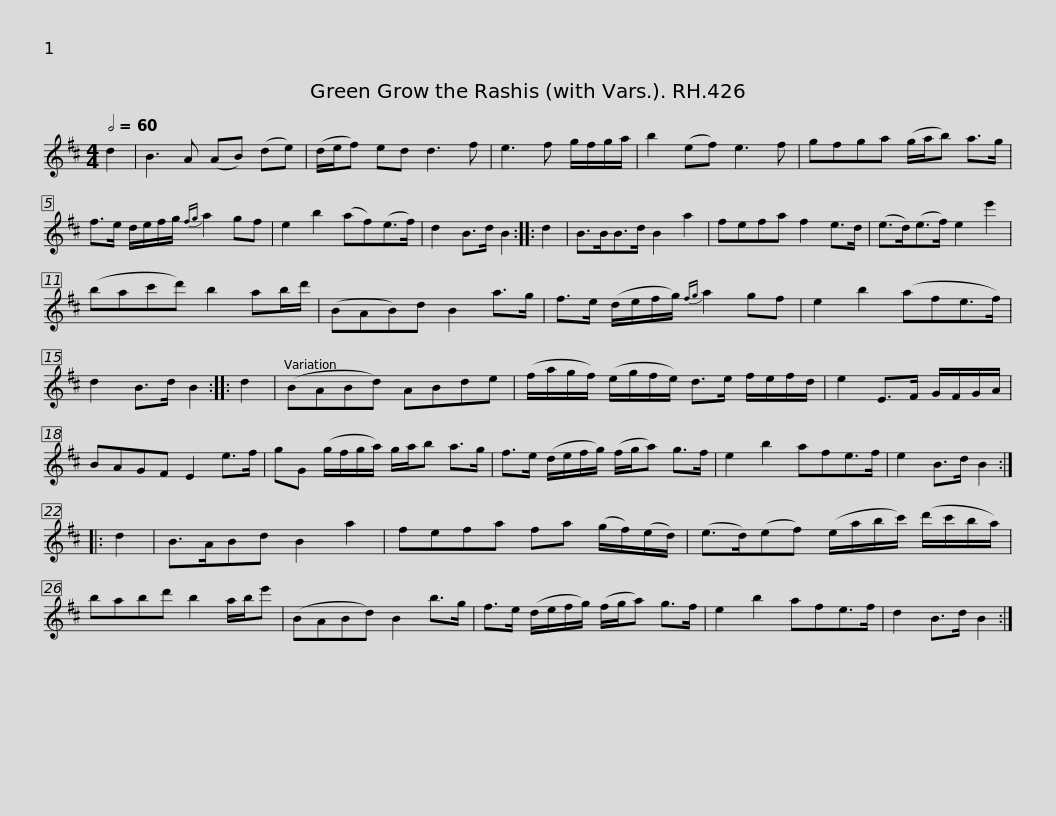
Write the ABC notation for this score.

X:1
L:1/8
Q:1/2=60
M:4/4
I:linebreak $
K:D
V:1 treble
V:1
 d2 | B3 A (AB) (de) | (d/e/f) ed d3 f | e3 f g/f/g/a/ | b2 (ef) e3 f |$ %5
 gfga (g/a/b) a>g | f>e d/e/f/g/{fg} a2 gf | e2 b2 (af)(e>f) | d2 B>d B2 ::$ d2 | %10
 B>BB>d B2 a2 | fefa f2 e>d | (e>d)(e>f) e2 e'2 | (bac'd') b2 ab/d'/ |$ (BAB)d B2 a>g | %15
 f>e (d/e/f/g/){fg} a2 gf | e2 b2 (afe>f) | d2 B>d B2 ::$ d2 | (BABd) ABde | %20
 (f/a/g/f/) (e/g/f/e/) d>e f/e/f/d/ | e2 E>F G/F/G/A/ | BAGF E2 e>f |$ gG (g/f/g/a/) g/a/b a>g | f>e (d/e/f/g/) (f/g/a) g>f | %25
 e2 b2 afe>f | e2 B>d B2 ::$ d2 | B>ABd B2 a2 | fefa fa (g/f/)(e/d/) | %30
 (e>d)(ef) (e/a/b/c'/) (d'/c'/b/a/) | babd' b2 a/b/e' |$ (BABd) B2 b>g | f>e (d/e/f/g/) (f/g/a) g>f | e2 b2 afe>f | %35
 d2 B>d B2 :| %36
